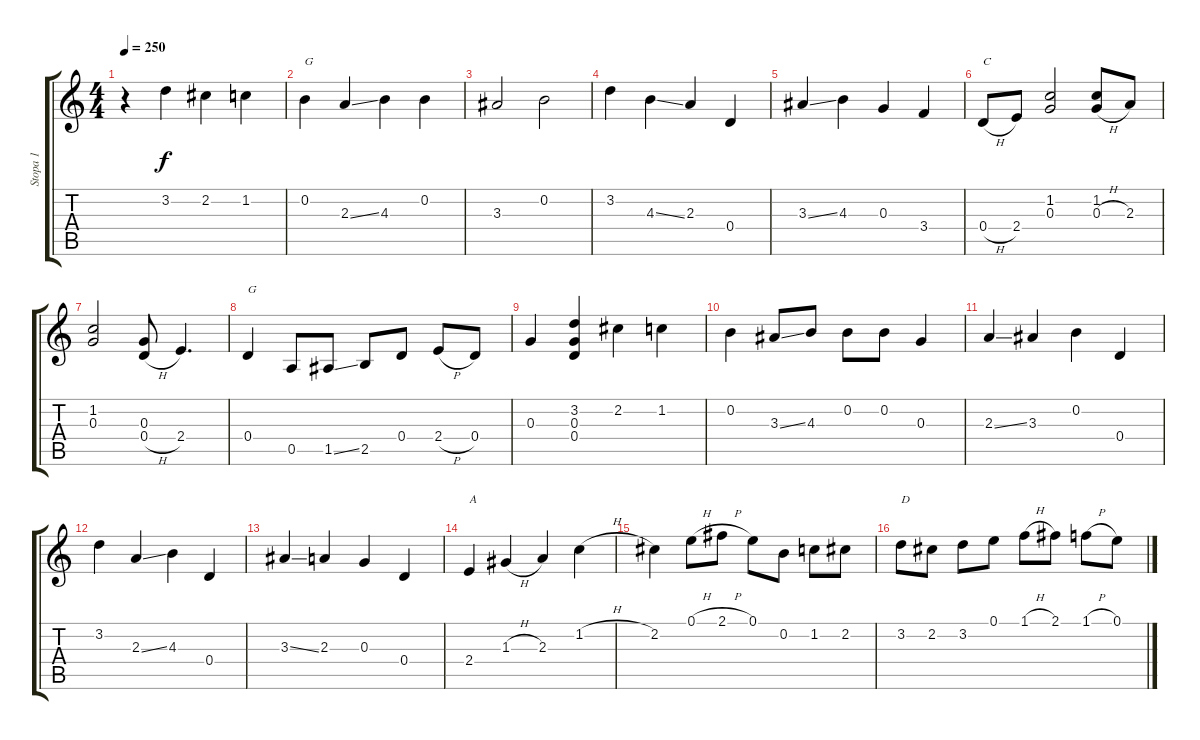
\track ("Stopa 1" "Stopa 1") {instrument acousticguitarnylon}
\staff {score tabs}
\tuning (E4 B3 G3 D3 A2 E2) {hide}
\ts (4 4)
\tempo 250
\clef g2
\ks c
r.4{dy f instrument acousticguitarnylon} 3.2.4 2.2.4 1.2.4 |
0.2.4{txt "G"} 2.3{ss}.4 4.3.4 0.2.4 |
3.3.2 0.2.2 |
3.2.4 4.3{ss}.4 2.3.4 0.4.4 |
3.3{ss}.4 4.3.4 0.3.4 3.4.4 |
0.4{h}.8{txt "C"} 2.4.8 (1.2 0.3).2 (1.2 0.3{h}).8 2.3.8 |
(1.2 0.3).2 (0.3 0.4{h}).8 2.4.4{d} |
0.4.4{txt "G"} 0.5.8 1.5{ss}.8 2.5.8 0.4.8 2.4{h}.8 0.4.8 |
0.3.4 (3.2 0.3 0.4).4 2.2.4 1.2.4 |
0.2.4 3.3{ss}.8 4.3.8 0.2.8 0.2.8 0.3.4 |
2.3{ss}.4 3.3.4 0.2.4 0.4.4 |
3.2.4 2.3{ss}.4 4.3.4 0.4.4 |
3.3{ss}.4 2.3.4 0.3.4 0.4.4 |
2.4.4{txt "A"} 1.3{h}.4 2.3.4 1.2{h}.4 |
2.2.4 0.1{h}.8 2.1{h}.8 0.1.8 0.2.8 1.2.8 2.2.8 |
3.2.8{txt "D"} 2.2.8 3.2.8 0.1.8 1.1{h}.8 2.1.8 1.1{h}.8 0.1.8
